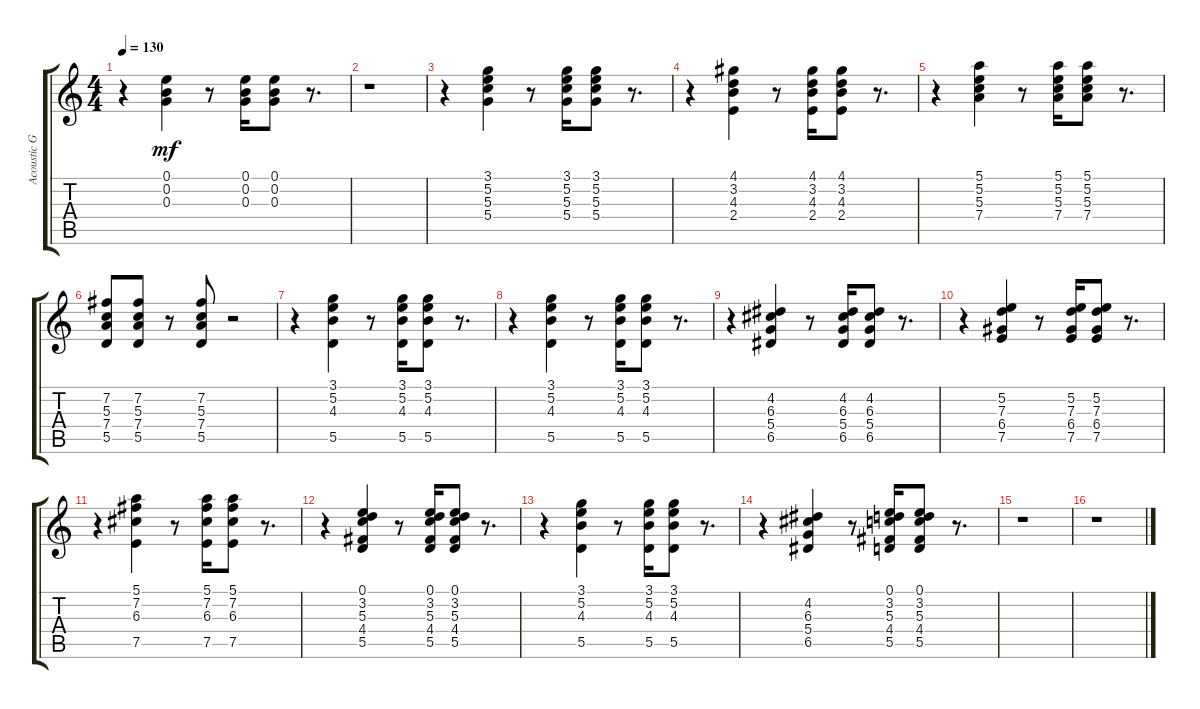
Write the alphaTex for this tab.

\track ("Acoustic Guitar" "Acoustic G") {instrument acousticguitarnylon}
\staff {score tabs}
\tuning (E4 B3 G3 D3 A2 E2) {hide}
\ts (4 4)
\tempo 130
\clef g2
\ks c
r.4{dy mf} (0.1 0.2 0.3).4 r.8 (0.1 0.2 0.3).16 (0.1 0.2 0.3).8 r.8{d} |
r.1 |
r.4 (3.1 5.2 5.3 5.4).4 r.8 (3.1 5.2 5.3 5.4).16 (3.1 5.2 5.3 5.4).8 r.8{d} |
r.4 (4.1 3.2 4.3 2.4).4 r.8 (4.1 3.2 4.3 2.4).16 (4.1 3.2 4.3 2.4).8 r.8{d} |
r.4 (5.1 5.2 5.3 7.4).4 r.8 (5.1 5.2 5.3 7.4).16 (5.1 5.2 5.3 7.4).8 r.8{d} |
(7.2 5.3 7.4 5.5).8 (7.2 5.3 7.4 5.5).8 r.8 (7.2 5.3 7.4 5.5).8 r.2 |
r.4 (3.1 5.2 4.3 5.5).4 r.8 (3.1 5.2 4.3 5.5).16 (3.1 5.2 4.3 5.5).8 r.8{d} |
r.4 (3.1 5.2 4.3 5.5).4 r.8 (3.1 5.2 4.3 5.5).16 (3.1 5.2 4.3 5.5).8 r.8{d} |
r.4 (4.2 6.3 5.4 6.5).4 r.8 (4.2 6.3 5.4 6.5).16 (4.2 6.3 5.4 6.5).8 r.8{d} |
r.4 (5.2 7.3 6.4 7.5).4 r.8 (5.2 7.3 6.4 7.5).16 (5.2 7.3 6.4 7.5).8 r.8{d} |
r.4 (5.1 7.2 6.3 7.5).4 r.8 (5.1 7.2 6.3 7.5).16 (5.1 7.2 6.3 7.5).8 r.8{d} |
r.4 (0.1 3.2 5.3 4.4 5.5).4 r.8 (0.1 3.2 5.3 4.4 5.5).16 (0.1 3.2 5.3 4.4 5.5).8 r.8{d} |
r.4 (3.1 5.2 4.3 5.5).4 r.8 (3.1 5.2 4.3 5.5).16 (3.1 5.2 4.3 5.5).8 r.8{d} |
r.4 (4.2 6.3 5.4 6.5).4 r.8 (0.1 3.2 5.3 4.4 5.5).16 (0.1 3.2 5.3 4.4 5.5).8 r.8{d} |
r.1 |
r.1
